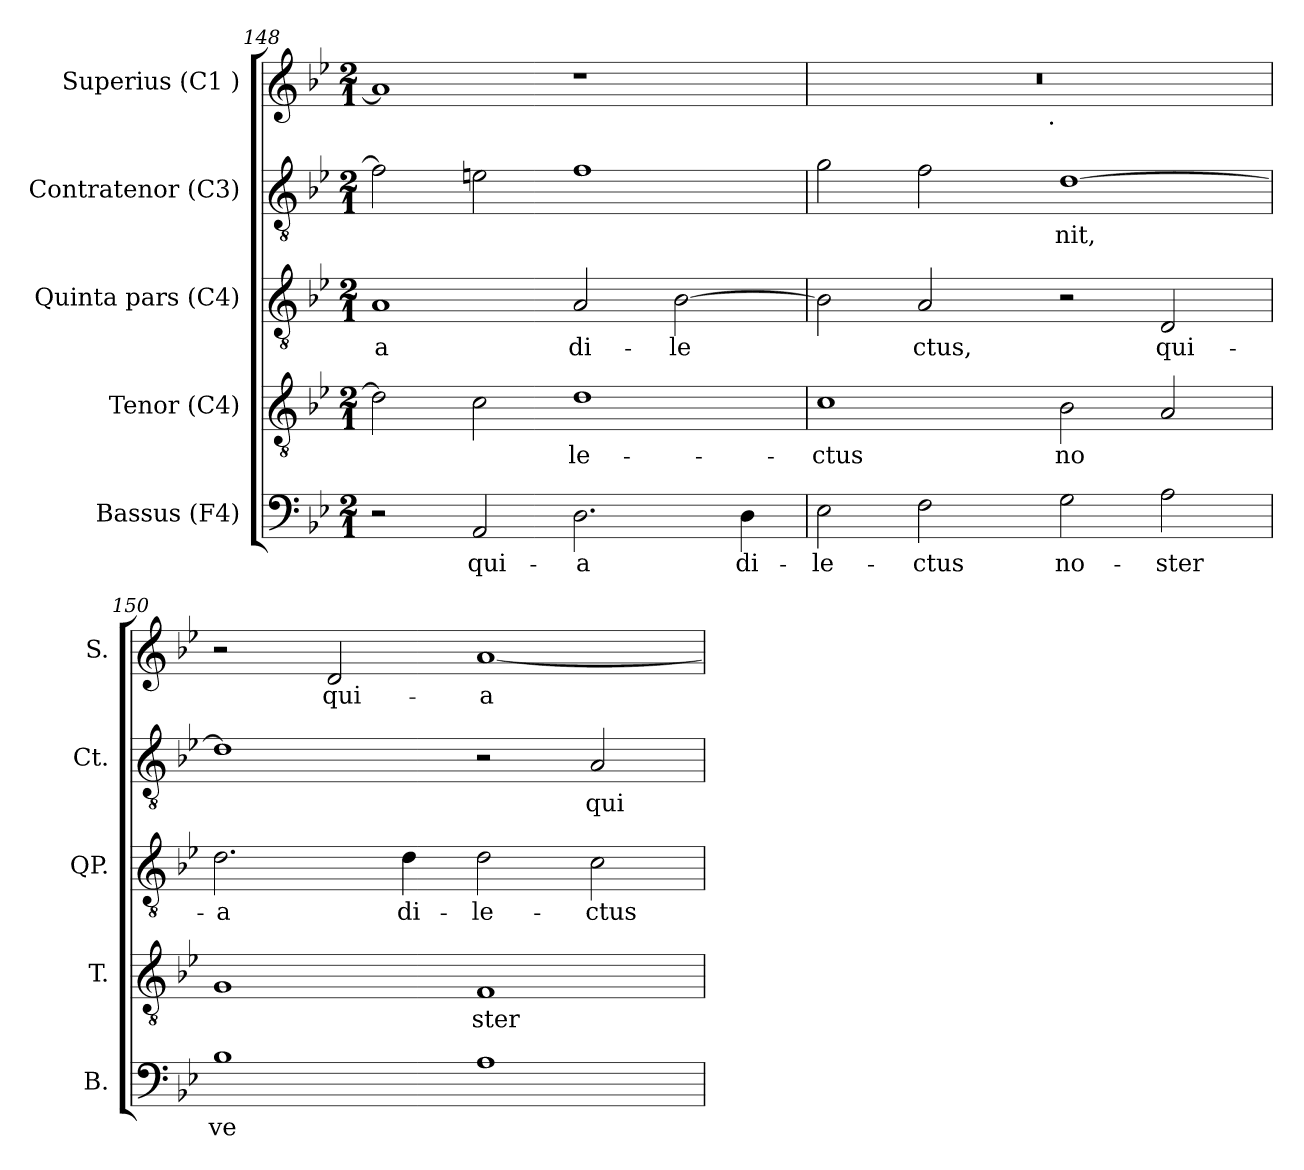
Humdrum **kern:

**kern	**text	**kern	**text	**kern	**text	**kern	**text	**kern	**text
*part5	*part5	*part4	*part4	*part3	*part3	*part2	*part2	*part1	*part1
*staff5	*staff5	*staff4	*staff4	*staff3	*staff3	*staff2	*staff2	*staff1	*staff1
*I"Bassus (F4)	*	*I"Tenor (C4)	*	*I"Quinta pars (C4)	*	*I"Contratenor (C3)	*	*I"Superius (C1 )	*
*I'B.	*	*I'T.	*	*I'QP.	*	*I'Ct.	*	*I'S.	*
*clefF4	*	*clefGv2	*	*clefGv2	*	*clefGv2	*	*clefG2	*
*k[b-e-]	*	*k[b-e-]	*	*k[b-e-]	*	*k[b-e-]	*	*k[b-e-]	*
*B-:	*	*B-:	*	*B-:	*	*B-:	*	*B-:	*
*M2/1	*	*M2/1	*	*M2/1	*	*M2/1	*	*M2/1	*
=148	=148	=148	=148	=148	=148	=148	=148	=148	=148
!	!	!	!LO:LY:b:cj	!	!LO:LY:b:cj	!	!LO:LY:b:cj	!	!LO:LY:b:cj
2r	.	2d\]	--	1A	-a	2f\]	--	1a]	.
!	!LO:LY:b:cj	!	!LO:LY:b:cj	!	!	!	!LO:LY:b:cj	!	!
2AA/	qui-	2c\	--	.	.	2e\	--	.	.
!	!LO:LY:b:cj	!	!LO:LY:b:cj	!	!LO:LY:b:cj	!	!LO:LY:b:cj	!	!
2.D\	-a	1d	-le-	2A/	di-	1f	--	1r	.
!	!	!	!	!	!LO:LY:b:cj	!	!	!	!
.	.	.	.	[>2B-\	-le-	.	.	.	.
!	!LO:LY:b:cj	!	!	!	!	!	!	!	!
4D\	di-	.	.	.	.	.	.	.	.
=149	=149	=149	=149	=149	=149	=149	=149	=149	=149
!	!LO:LY:b:cj	!	!LO:LY:b:cj	!	!LO:LY:b:cj	!	!LO:LY:b:cj	!	!
*	*	*	*	*	*	*	*	*^	*
2E-\	-le-	1c	-ctus	2B-\]	--	2g\	--	0r	2ryy	.
!	!LO:LY:b:cj	!	!	!	!LO:LY:b:cj	!	!LO:LY:b:cj	!	!	!
2F\	-ctus	.	.	2A/	-ctus,	2f\	--	.	4ryy	.
.	.	.	.	.	.	.	.	.	8...ryy	.
!	!	!	!	!	!	!	!	!	!LO:TX:b:t=.	!
.	.	.	.	.	.	.	.	.	1ryy	.
!	!LO:LY:b:cj	!	!LO:LY:b:cj	!	!	!	!LO:LY:b:cj	!	!	!
2G\	no-	2B-\	no-	2r	.	[>1d	-nit,	.	.	.
!	!LO:LY:b:cj	!	!LO:LY:b:cj	!	!LO:LY:b:cj	!	!	!	!	!
2A\	-ster	2A/	--	2D/	qui-	.	.	.	.	.
.	.	.	.	.	.	.	.	.	64ryy	.
=150	=150	=150	=150	=150	=150	=150	=150	=150	=150	=150
!	!LO:LY:b:cj	!	!LO:LY:b:cj	!	!LO:LY:b:cj	!	!LO:LY:b:cj	!	!	!
*	*	*	*	*	*	*	*	*v	*v	*
1B-	ve-	1G	--	2.d\	-a	1d]	.	2r	.
!	!	!	!	!	!	!	!	!	!LO:LY:b:cj
.	.	.	.	.	.	.	.	2d/	qui-
!	!	!	!	!	!LO:LY:b:cj	!	!	!	!
.	.	.	.	4d\	di-	.	.	.	.
!	!LO:LY:b:cj	!	!LO:LY:b:cj	!	!LO:LY:b:cj	!	!	!	!LO:LY:b:cj
1A	--	1F	-ster	2d\	-le-	2r	.	[>1a	-a
!	!	!	!	!	!LO:LY:b:cj	!	!LO:LY:b:cj	!	!
.	.	.	.	2c\	-ctus	2A/	qui-	.	.
=	=	=	=	=	=	=	=	=	=
*-	*-	*-	*-	*-	*-	*-	*-	*-	*-
